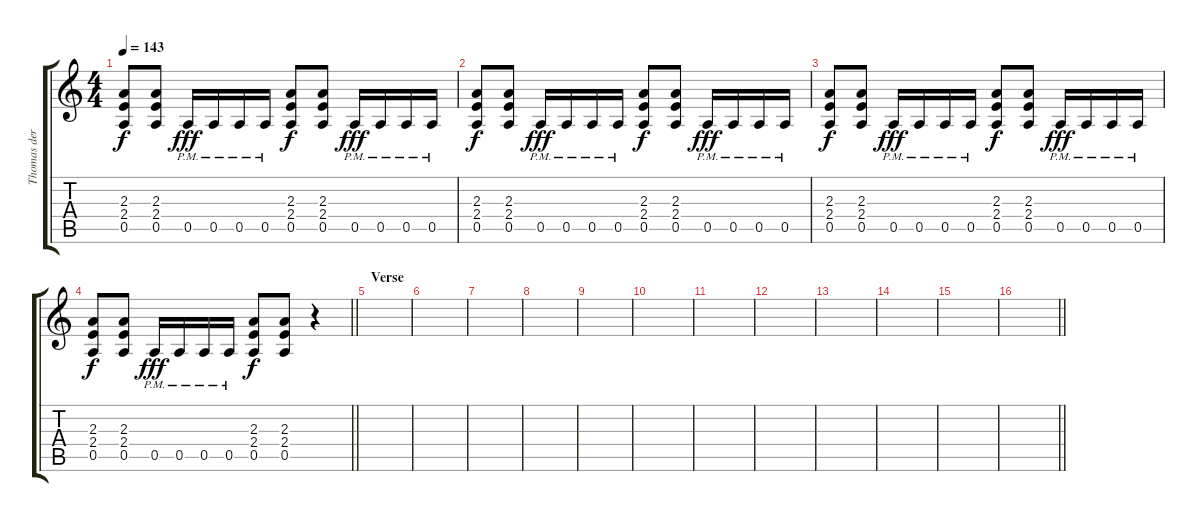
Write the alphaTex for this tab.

\track ("Thomas der Münzer" "Thomas der") {instrument distortionguitar}
\staff {score tabs}
\tuning (E4 B3 G3 D3 A2 E2) {hide}
\ts (4 4)
\tempo 143
\clef g2
\ks c
(2.3 2.4 0.5).8{dy f} (2.3 2.4 0.5).8 0.5{pm}.16{dy fff} 0.5{pm}.16 0.5{pm}.16 0.5{pm}.16 (2.3 2.4 0.5).8{dy f} (2.3 2.4 0.5).8 0.5{pm}.16{dy fff} 0.5{pm}.16 0.5{pm}.16 0.5{pm}.16 |
(2.3 2.4 0.5).8{dy f} (2.3 2.4 0.5).8 0.5{pm}.16{dy fff} 0.5{pm}.16 0.5{pm}.16 0.5{pm}.16 (2.3 2.4 0.5).8{dy f} (2.3 2.4 0.5).8 0.5{pm}.16{dy fff} 0.5{pm}.16 0.5{pm}.16 0.5{pm}.16 |
(2.3 2.4 0.5).8{dy f} (2.3 2.4 0.5).8 0.5{pm}.16{dy fff} 0.5{pm}.16 0.5{pm}.16 0.5{pm}.16 (2.3 2.4 0.5).8{dy f} (2.3 2.4 0.5).8 0.5{pm}.16{dy fff} 0.5{pm}.16 0.5{pm}.16 0.5{pm}.16 |
\barLineRight lightlight
(2.3 2.4 0.5).8{dy f} (2.3 2.4 0.5).8 0.5{pm}.16{dy fff} 0.5{pm}.16 0.5{pm}.16 0.5{pm}.16 (2.3 2.4 0.5).8{dy f} (2.3 2.4 0.5).8 r.4 |
\section ("" "Verse")
|
|
|
|
|
|
|
|
|
|
|
\barLineRight lightlight
